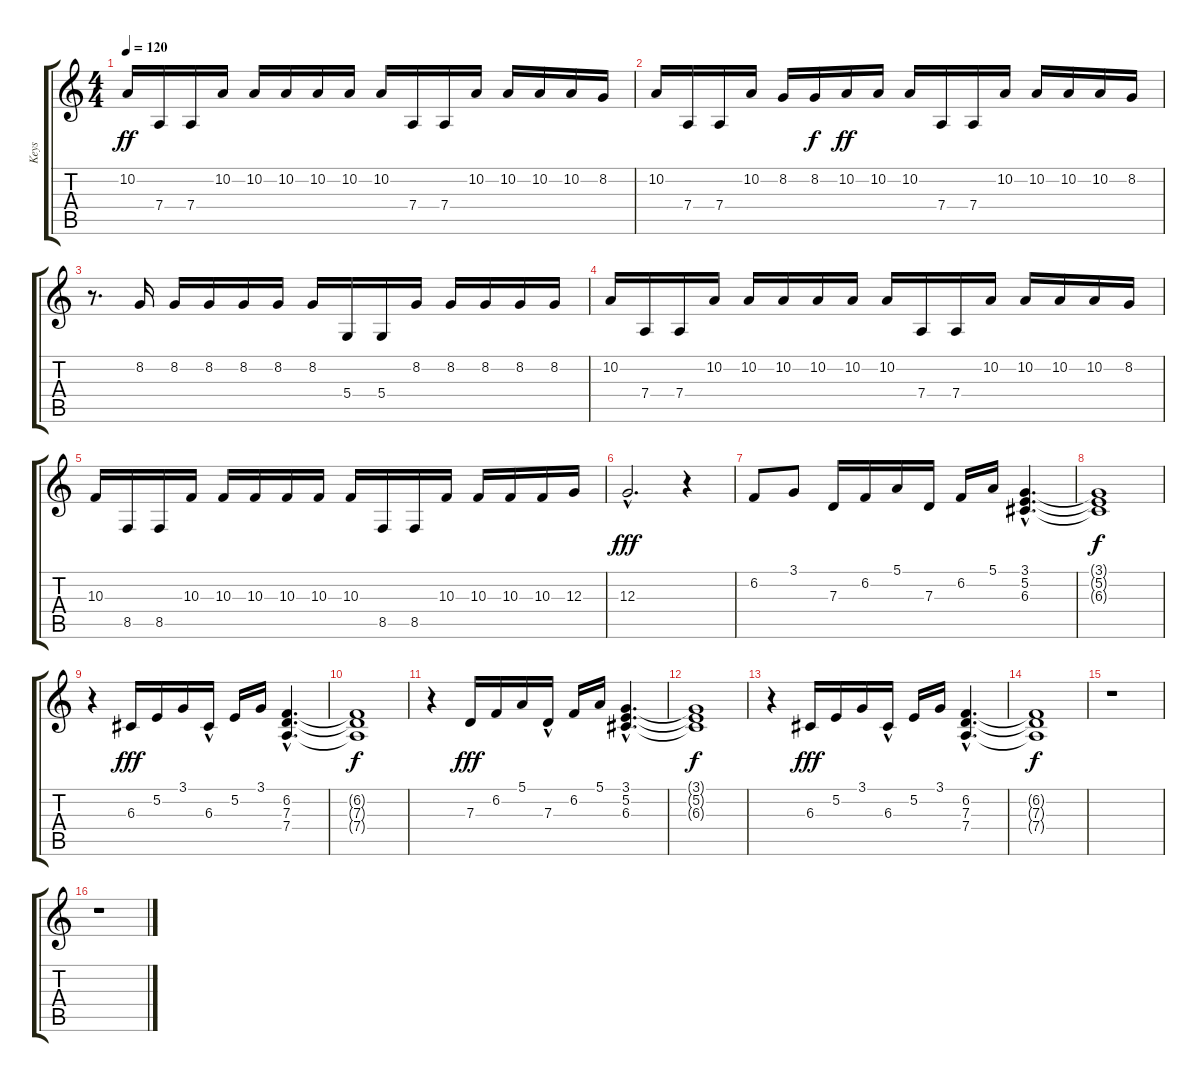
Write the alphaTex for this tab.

\track ("Keys" "Keys") {instrument harpsichord}
\staff {score tabs}
\tuning (E4 B3 G3 D3 A2 E2) {hide}
\ts (4 4)
\tempo 120
\clef g2
\ks c
10.2.16{dy ff} 7.4.16 7.4.16 10.2.16 10.2.16 10.2.16 10.2.16 10.2.16 10.2.16 7.4.16 7.4.16 10.2.16 10.2.16 10.2.16 10.2.16 8.2.16 |
10.2.16 7.4.16 7.4.16 10.2.16 8.2.16 8.2.16{dy f} 10.2.16{dy ff} 10.2.16 10.2.16 7.4.16 7.4.16 10.2.16 10.2.16 10.2.16 10.2.16 8.2.16 |
r.8{d} 8.2.16 8.2.16 8.2.16 8.2.16 8.2.16 8.2.16 5.4.16 5.4.16 8.2.16 8.2.16 8.2.16 8.2.16 8.2.16 |
10.2.16 7.4.16 7.4.16 10.2.16 10.2.16 10.2.16 10.2.16 10.2.16 10.2.16 7.4.16 7.4.16 10.2.16 10.2.16 10.2.16 10.2.16 8.2.16 |
10.3.16 8.5.16 8.5.16 10.3.16 10.3.16 10.3.16 10.3.16 10.3.16 10.3.16 8.5.16 8.5.16 10.3.16 10.3.16 10.3.16 10.3.16 12.3.16 |
12.3{hac}.2{d dy fff} r.4 |
6.2.8{instrument harpsichord} 3.1.8 7.3.16 6.2.16 5.1.16 7.3.16 6.2.16 5.1.16 (3.1{hac} 5.2{hac} 6.3{hac}).4{d} |
(3.1{t} 5.2{t} 6.3{t}).1{dy f} |
r.4 6.3.16{dy fff} 5.2.16 3.1.16 6.3{hac}.16 5.2.16 3.1.16 (6.2{hac} 7.3{hac} 7.4{hac}).4{d} |
(6.2{t} 7.3{t} 7.4{t}).1{dy f} |
r.4 7.3.16{dy fff} 6.2.16 5.1.16 7.3{hac}.16 6.2.16 5.1.16 (3.1{hac} 5.2{hac} 6.3{hac}).4{d} |
(3.1{t} 5.2{t} 6.3{t}).1{dy f} |
r.4 6.3.16{dy fff} 5.2.16 3.1.16 6.3{hac}.16 5.2.16 3.1.16 (6.2{hac} 7.3{hac} 7.4{hac}).4{d} |
(6.2{t} 7.3{t} 7.4{t}).1{dy f} |
r.1 |
r.1
